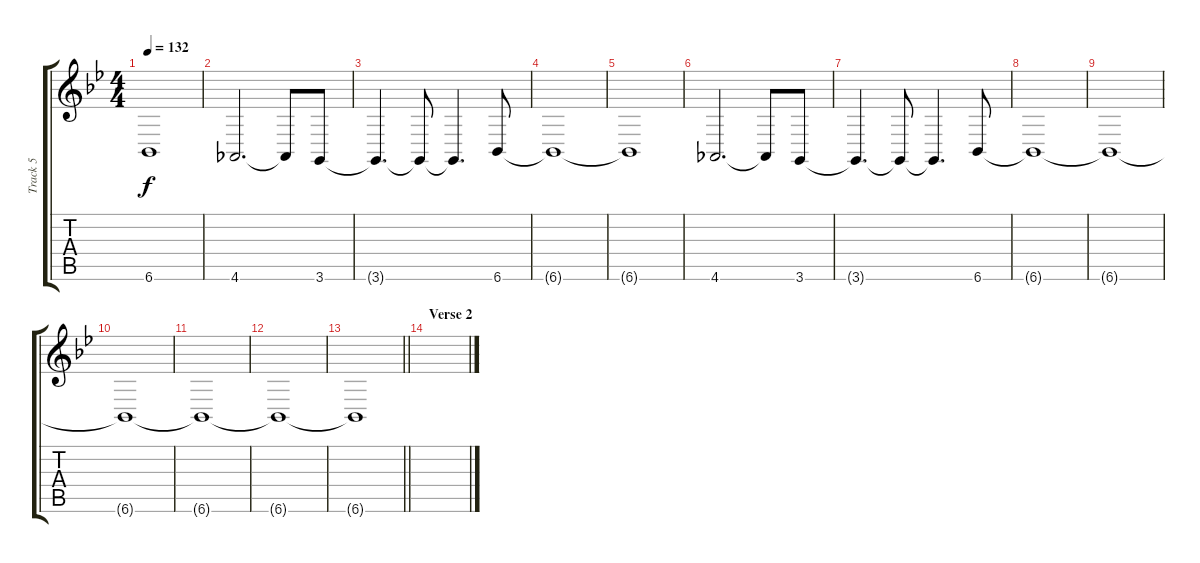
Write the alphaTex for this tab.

\track ("Track 5" "Track 5") {instrument bagpipe}
\staff {score tabs}
\tuning (E4 B3 G3 D3 A2 E2) {hide}
\ts (4 4)
\tempo 132
\clef g2
\ks bb
6.6{t}.1{dy f} |
4.6.2{d} 4.6{t}.8 3.6.8 |
3.6{t}.4{d} 3.6{t}.8 3.6{t}.4{d} 6.6.8 |
6.6{t}.1 |
6.6{t}.1 |
4.6.2{d} 4.6{t}.8 3.6.8 |
3.6{t}.4{d} 3.6{t}.8 3.6{t}.4{d} 6.6.8 |
6.6{t}.1 |
6.6{t}.1 |
6.6{t}.1 |
6.6{t}.1 |
6.6{t}.1 |
\barLineRight lightlight
6.6{t}.1 |
\section ("" "Verse 2")
